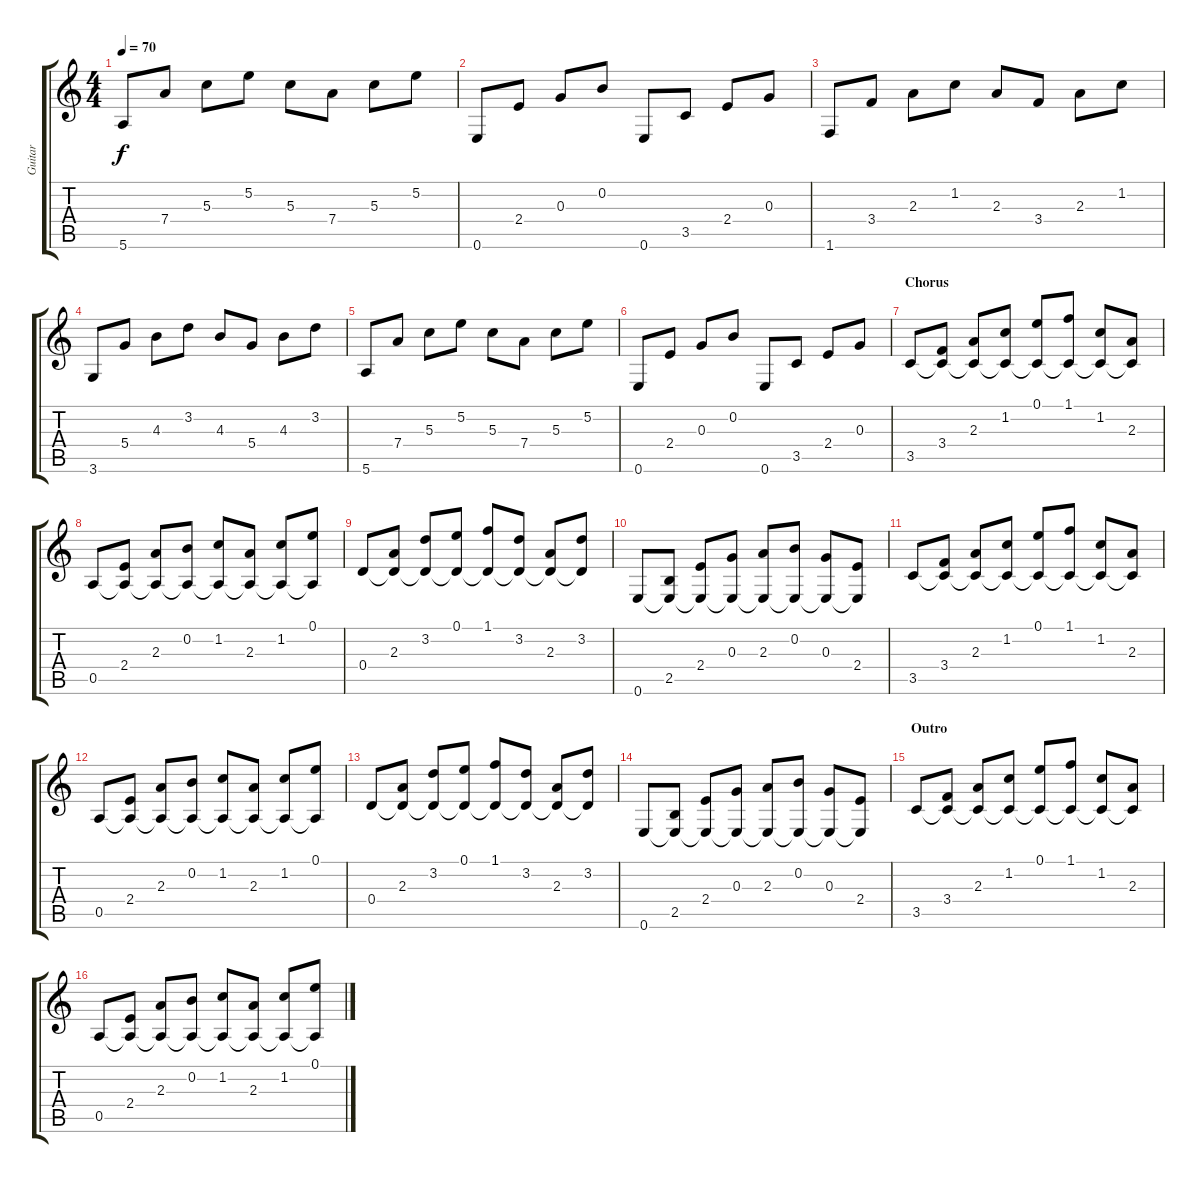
\track ("Guitar" "Guitar") {instrument acousticguitarnylon}
\staff {score tabs}
\tuning (E4 B3 G3 D3 A2 E2) {hide}
\ts (4 4)
\tempo 70
\clef g2
\ks c
5.6.8{dy f} 7.4.8 5.3.8 5.2.8 5.3.8 7.4.8 5.3.8 5.2.8 |
0.6.8 2.4.8 0.3.8 0.2.8 0.6.8 3.5.8 2.4.8 0.3.8 |
1.6.8 3.4.8 2.3.8 1.2.8 2.3.8 3.4.8 2.3.8 1.2.8 |
3.6.8 5.4.8 4.3.8 3.2.8 4.3.8 5.4.8 4.3.8 3.2.8 |
5.6.8 7.4.8 5.3.8 5.2.8 5.3.8 7.4.8 5.3.8 5.2.8 |
0.6.8 2.4.8 0.3.8 0.2.8 0.6.8 3.5.8 2.4.8 0.3.8 |
\section ("" "Chorus")
3.5.8{volume 14} (3.4 3.5{t}).8 (2.3 3.5{t}).8 (1.2 3.5{t}).8 (0.1 3.5{t}).8 (1.1 3.5{t}).8 (1.2 3.5{t}).8 (2.3 3.5{t}).8 |
0.5.8 (2.4 0.5{t}).8 (2.3 0.5{t}).8 (0.2 0.5{t}).8 (1.2 0.5{t}).8 (2.3 0.5{t}).8 (1.2 0.5{t}).8 (0.1 0.5{t}).8 |
0.4.8 (2.3 0.4{t}).8 (3.2 0.4{t}).8 (0.1 0.4{t}).8 (1.1 0.4{t}).8 (3.2 0.4{t}).8 (2.3 0.4{t}).8 (3.2 0.4{t}).8 |
0.6.8 (2.5 0.6{t}).8 (2.4 0.6{t}).8 (0.3 0.6{t}).8 (2.3 0.6{t}).8 (0.2 0.6{t}).8 (0.3 0.6{t}).8 (2.4 0.6{t}).8 |
3.5.8 (3.4 3.5{t}).8 (2.3 3.5{t}).8 (1.2 3.5{t}).8 (0.1 3.5{t}).8 (1.1 3.5{t}).8 (1.2 3.5{t}).8 (2.3 3.5{t}).8 |
0.5.8 (2.4 0.5{t}).8 (2.3 0.5{t}).8 (0.2 0.5{t}).8 (1.2 0.5{t}).8 (2.3 0.5{t}).8 (1.2 0.5{t}).8 (0.1 0.5{t}).8 |
0.4.8 (2.3 0.4{t}).8 (3.2 0.4{t}).8 (0.1 0.4{t}).8 (1.1 0.4{t}).8 (3.2 0.4{t}).8 (2.3 0.4{t}).8 (3.2 0.4{t}).8 |
0.6.8 (2.5 0.6{t}).8 (2.4 0.6{t}).8 (0.3 0.6{t}).8 (2.3 0.6{t}).8 (0.2 0.6{t}).8 (0.3 0.6{t}).8 (2.4 0.6{t}).8 |
\section ("" "Outro")
3.5.8 (3.4 3.5{t}).8 (2.3 3.5{t}).8 (1.2 3.5{t}).8 (0.1 3.5{t}).8 (1.1 3.5{t}).8 (1.2 3.5{t}).8 (2.3 3.5{t}).8 |
0.5.8 (2.4 0.5{t}).8 (2.3 0.5{t}).8 (0.2 0.5{t}).8 (1.2 0.5{t}).8 (2.3 0.5{t}).8 (1.2 0.5{t}).8 (0.1 0.5{t}).8
